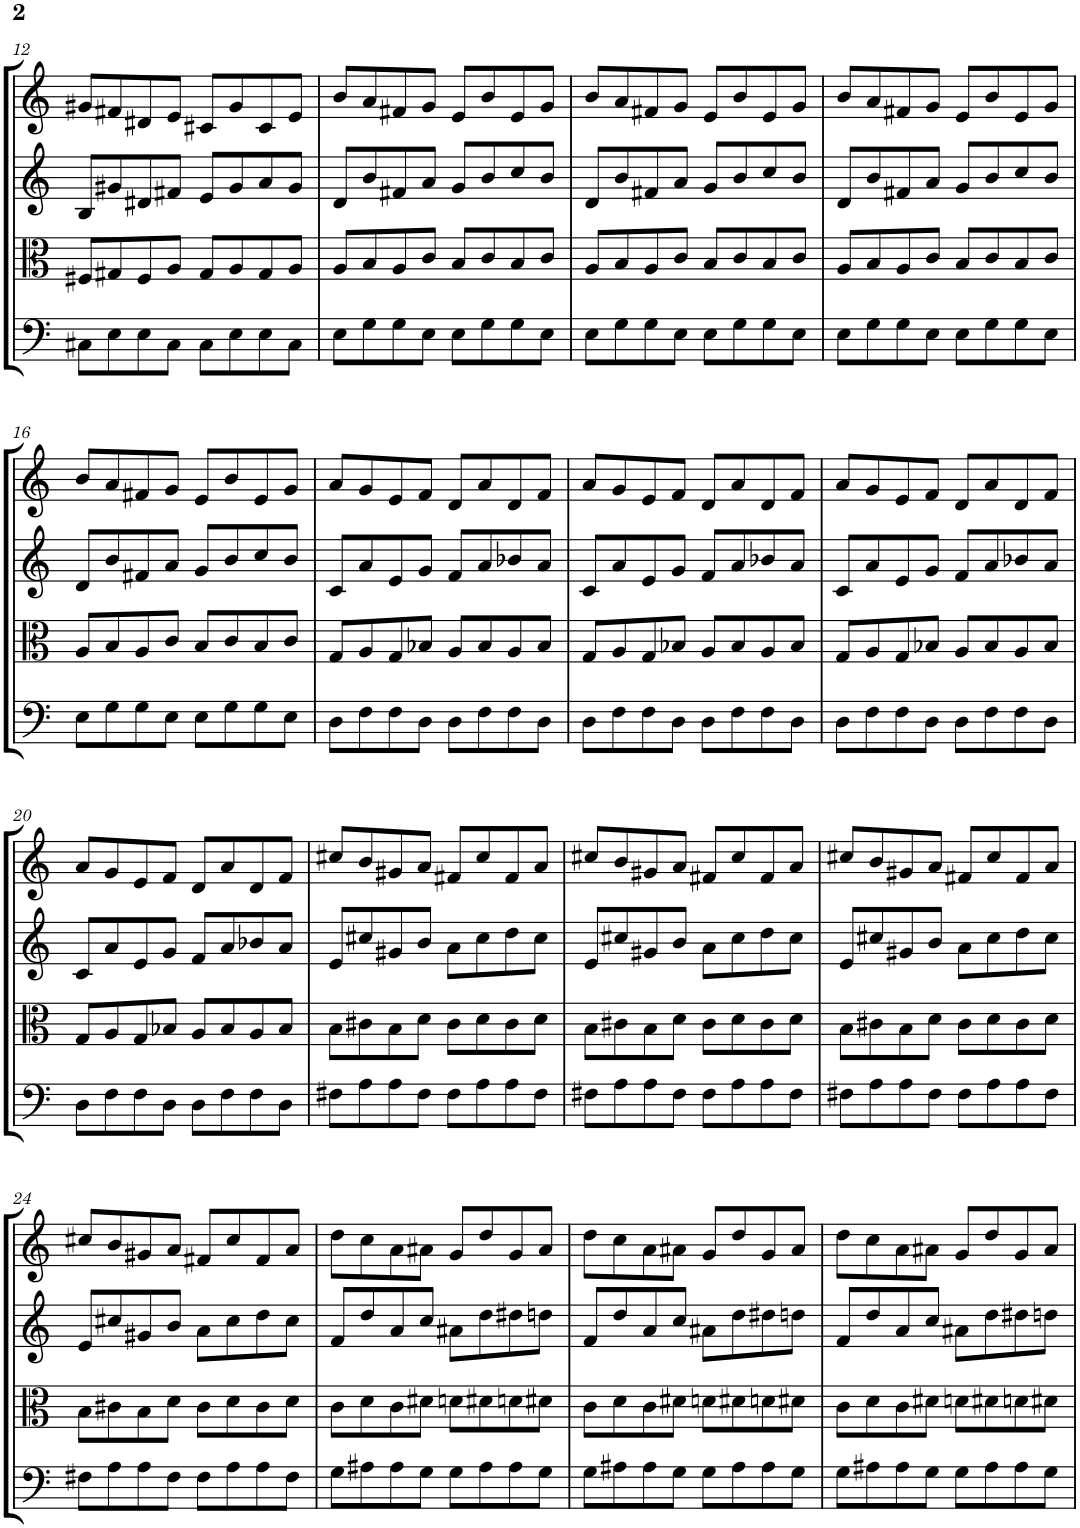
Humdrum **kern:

**kern	**kern	**kern	**kern
*part4	*part3	*part2	*part1
*staff4	*staff3	*staff2	*staff1
*I"Violoncello	*I"Viola	*I"Violin II	*I"Violin I
*I'Vc	*I'Vla	*I'Vln	*I'Vln
!!LO:PB:g=z
*clefF4	*clefC3	*clefG2	*clefG2
*k[]	*k[]	*k[]	*k[]
*M4/4	*M4/4	*M4/4	*M4/4
=12	=12	=12	=12
8C#X\L	8F#X/L	8B/L	8g#X/L
8E\	8G#X/	8g#X/	8f#X/
8E\	8F#/	8d#X/	8d#X/
8C#\J	8A/J	8f#X/J	8e/J
8C#\L	8G#/L	8e/L	8c#X/L
8E\	8A/	8g#/	8g#/
8E\	8G#/	8a/	8c#/
8C#\J	8A/J	8g#/J	8e/J
=13	=13	=13	=13
8E\L	8A/L	8d/L	8b/L
8G\	8B/	8b/	8a/
8G\	8A/	8f#X/	8f#X/
8E\J	8c/J	8a/J	8g/J
8E\L	8B/L	8g/L	8e/L
8G\	8c/	8b/	8b/
8G\	8B/	8cc/	8e/
8E\J	8c/J	8b/J	8g/J
=14	=14	=14	=14
8E\L	8A/L	8d/L	8b/L
8G\	8B/	8b/	8a/
8G\	8A/	8f#X/	8f#X/
8E\J	8c/J	8a/J	8g/J
8E\L	8B/L	8g/L	8e/L
8G\	8c/	8b/	8b/
8G\	8B/	8cc/	8e/
8E\J	8c/J	8b/J	8g/J
=15	=15	=15	=15
8E\L	8A/L	8d/L	8b/L
8G\	8B/	8b/	8a/
8G\	8A/	8f#X/	8f#X/
8E\J	8c/J	8a/J	8g/J
8E\L	8B/L	8g/L	8e/L
8G\	8c/	8b/	8b/
8G\	8B/	8cc/	8e/
8E\J	8c/J	8b/J	8g/J
!!LO:LB:g=z
=16	=16	=16	=16
8E\L	8A/L	8d/L	8b/L
8G\	8B/	8b/	8a/
8G\	8A/	8f#X/	8f#X/
8E\J	8c/J	8a/J	8g/J
8E\L	8B/L	8g/L	8e/L
8G\	8c/	8b/	8b/
8G\	8B/	8cc/	8e/
8E\J	8c/J	8b/J	8g/J
=17	=17	=17	=17
8D\L	8G/L	8c/L	8a/L
8F\	8A/	8a/	8g/
8F\	8G/	8e/	8e/
8D\J	8B-X/J	8g/J	8f/J
8D\L	8A/L	8f/L	8d/L
8F\	8B-/	8a/	8a/
8F\	8A/	8b-X/	8d/
8D\J	8B-/J	8a/J	8f/J
=18	=18	=18	=18
8D\L	8G/L	8c/L	8a/L
8F\	8A/	8a/	8g/
8F\	8G/	8e/	8e/
8D\J	8B-X/J	8g/J	8f/J
8D\L	8A/L	8f/L	8d/L
8F\	8B-/	8a/	8a/
8F\	8A/	8b-X/	8d/
8D\J	8B-/J	8a/J	8f/J
=19	=19	=19	=19
8D\L	8G/L	8c/L	8a/L
8F\	8A/	8a/	8g/
8F\	8G/	8e/	8e/
8D\J	8B-X/J	8g/J	8f/J
8D\L	8A/L	8f/L	8d/L
8F\	8B-/	8a/	8a/
8F\	8A/	8b-X/	8d/
8D\J	8B-/J	8a/J	8f/J
!!LO:LB:g=z
=20	=20	=20	=20
8D\L	8G/L	8c/L	8a/L
8F\	8A/	8a/	8g/
8F\	8G/	8e/	8e/
8D\J	8B-X/J	8g/J	8f/J
8D\L	8A/L	8f/L	8d/L
8F\	8B-/	8a/	8a/
8F\	8A/	8b-X/	8d/
8D\J	8B-/J	8a/J	8f/J
=21	=21	=21	=21
8F#X\L	8B\L	8e/L	8cc#X/L
8A\	8c#X\	8cc#X/	8b/
8A\	8B\	8g#X/	8g#X/
8F#\J	8d\J	8b/J	8a/J
8F#\L	8c#\L	8a\L	8f#X/L
8A\	8d\	8cc#\	8cc#/
8A\	8c#\	8dd\	8f#/
8F#\J	8d\J	8cc#\J	8a/J
=22	=22	=22	=22
8F#X\L	8B\L	8e/L	8cc#X/L
8A\	8c#X\	8cc#X/	8b/
8A\	8B\	8g#X/	8g#X/
8F#\J	8d\J	8b/J	8a/J
8F#\L	8c#\L	8a\L	8f#X/L
8A\	8d\	8cc#\	8cc#/
8A\	8c#\	8dd\	8f#/
8F#\J	8d\J	8cc#\J	8a/J
=23	=23	=23	=23
8F#X\L	8B\L	8e/L	8cc#X/L
8A\	8c#X\	8cc#X/	8b/
8A\	8B\	8g#X/	8g#X/
8F#\J	8d\J	8b/J	8a/J
8F#\L	8c#\L	8a\L	8f#X/L
8A\	8d\	8cc#\	8cc#/
8A\	8c#\	8dd\	8f#/
8F#\J	8d\J	8cc#\J	8a/J
!!LO:LB:g=z
=24	=24	=24	=24
8F#X\L	8B\L	8e/L	8cc#X/L
8A\	8c#X\	8cc#X/	8b/
8A\	8B\	8g#X/	8g#X/
8F#\J	8d\J	8b/J	8a/J
8F#\L	8c#\L	8a\L	8f#X/L
8A\	8d\	8cc#\	8cc#/
8A\	8c#\	8dd\	8f#/
8F#\J	8d\J	8cc#\J	8a/J
=25	=25	=25	=25
8G\L	8c\L	8f/L	8dd\L
8A#X\	8d\	8dd/	8cc\
8A#\	8c\	8a/	8a\
8G\J	8d#X\J	8cc/J	8a#X\J
8G\L	8dn\L	8a#X\L	8g/L
8A#\	8d#X\	8dd\	8dd/
8A#\	8dn\	8dd#X\	8g/
8G\J	8d#X\J	8ddn\J	8a#/J
=26	=26	=26	=26
8G\L	8c\L	8f/L	8dd\L
8A#X\	8d\	8dd/	8cc\
8A#\	8c\	8a/	8a\
8G\J	8d#X\J	8cc/J	8a#X\J
8G\L	8dn\L	8a#X\L	8g/L
8A#\	8d#X\	8dd\	8dd/
8A#\	8dn\	8dd#X\	8g/
8G\J	8d#X\J	8ddn\J	8a#/J
=27	=27	=27	=27
8G\L	8c\L	8f/L	8dd\L
8A#X\	8d\	8dd/	8cc\
8A#\	8c\	8a/	8a\
8G\J	8d#X\J	8cc/J	8a#X\J
8G\L	8dn\L	8a#X\L	8g/L
8A#\	8d#X\	8dd\	8dd/
8A#\	8dn\	8dd#X\	8g/
8G\J	8d#X\J	8ddn\J	8a#/J
=	=	=	=
*-	*-	*-	*-
